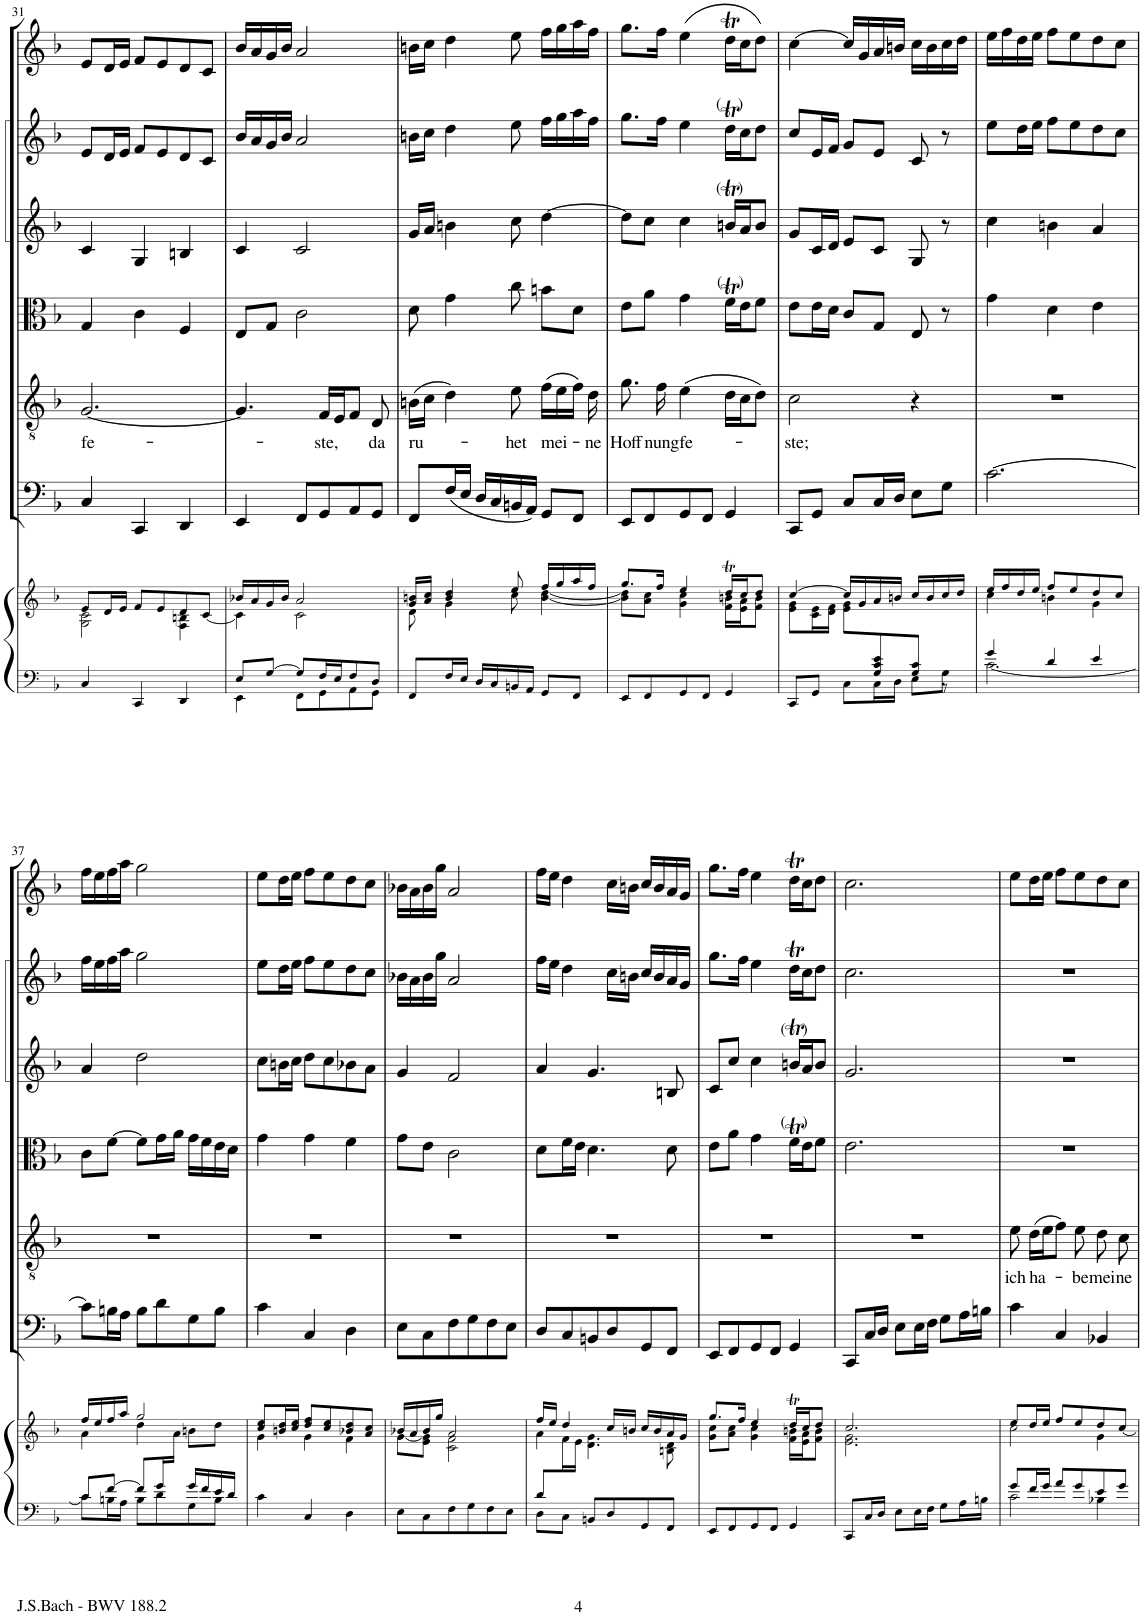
**kern	**kern	**kern	**kern	**text	**kern	**kern	**kern	**kern
*part7	*part7	*part6	*part5	*part5	*part4	*part3	*part2	*part1
*staff8	*staff7	*staff6	*staff5	*staff5	*staff4	*staff3	*staff2	*staff1
*I"Piano reduction	*	*I"Continuo	*I"Tenore	*	*I"Viola	*I"Violino II	*I"Violino I	*I"Oboe
*I'Pno	*	*	*	*	*I'Vla	*I'Vln	*I'Vln	*I'Ob
!!LO:PB:g=z
*clefF4	*clefG2	*clefF4	*clefGv2	*	*clefC3	*clefG2	*clefG2	*clefG2
*k[b-]	*k[b-]	*k[b-]	*k[b-]	*	*k[b-]	*k[b-]	*k[b-]	*k[b-]
*M3/4	*M3/4	*M3/4	*M3/4	*	*M3/4	*M3/4	*M3/4	*M3/4
=31	=31	=31	=31	=31	=31	=31	=31	=31
*	*^	*	*	*	*	*	*	*
!	!	!	!	!	!LO:LY:b	!	!	!	!
4C/	8e/L	2G\ 2c\	4C/	[2.G/	fe-	4G/	4c/	8e/L	8e/L
.	16d/L	.	.	.	.	.	.	16d/L	16d/L
.	16e/JJ	.	.	.	.	.	.	16e/JJ	16e/JJ
4CC/	8f/L	.	4CC/	.	.	4c\	4G/	8f/L	8f/L
.	8e/	.	.	.	.	.	.	8e/	8e/
4DD/	8d/	4F\ 4Bn\	4DD/	.	.	4F/	4Bn/	8d/	8d/
.	[<8c/J	.	.	.	.	.	.	8c/J	8c/J
=32	=32	=32	=32	=32	=32	=32	=32	=32	=32
*^	*	*	*	*	*	*	*	*	*
8E/L	4EE\	16b-X/LL	4c\]	4EE/	4.G/]	.	8E/L	4c/	16b-/LL	16b-/LL
.	.	16a/	.	.	.	.	.	.	16a/	16a/
[8G/J	.	16g/	.	.	.	.	8G/J	.	16g/	16g/
.	.	16b-/JJ	.	.	.	.	.	.	16b-/JJ	16b-/JJ
8G/L]	8FF\L	2a/	2c\	8FF/L	.	.	2c\	2c/	2a/	2a/
!	!	!	!	!	!	!LO:LY:b	!	!	!	!
16F/L	8GG\	.	.	8GG/	16F/LL	-ste,	.	.	.	.
16E/J	.	.	.	.	16E/J	.	.	.	.	.
8F/	8AA\	.	.	8AA/	8F/J	.	.	.	.	.
!	!	!	!	!	!	!LO:LY:b	!	!	!	!
8D/J	8GG\J	.	.	8GG/J	8D/	da	.	.	.	.
=33	=33	=33	=33	=33	=33	=33	=33	=33	=33	=33
!	!	!	!	!	!	!LO:LY:b	!	!	!	!
*v	*v	*	*	*	*	*	*	*	*	*
8FF/L	16g/ 16bn/LL	8d\	8FF/L	(16Bn\LL	ru-	8d\	16g/LL	16bn\LL	16bn\LL
.	16a/ 16cc/JJ	.	.	16c\JJ	.	.	16a/JJ	16cc\JJ	16cc\JJ
16F/L	4b/ 4dd/	4g\	(16F/L	4d\)	.	4g\	4bn\	4dd\	4dd\
16E/JJ	.	.	16E/JJ	.	.	.	.	.	.
16D/LL	.	.	16D/LL	.	.	.	.	.	.
16C/	.	.	16C/	.	.	.	.	.	.
!	!	!	!	!	!LO:LY:b	!	!	!	!
16BBn/	8ee/	8cc\	16BBn/	8e\	-het	8cc\	8cc\	8ee\	8ee\
16AA/JJ	.	.	16AA/JJ)	.	.	.	.	.	.
!	!	!	!	!	!LO:LY:b	!	!	!	!
8GG/L	16ff/LL	[4b\ [4dd\	8GG/L	(16f\LL	mei-	8bn\L	[4dd\	16ff\LL	16ff\LL
.	16gg/	.	.	16e\	.	.	.	16gg\	16gg\
8FF/J	16aa/	.	8FF/J	16f\JJ)	.	8d\J	.	16aa\	16aa\
!	!	!	!	!	!LO:LY:b	!	!	!	!
.	16ff/JJ	.	.	16d\	-ne	.	.	16ff\JJ	16ff\JJ
=34	=34	=34	=34	=34	=34	=34	=34	=34	=34
!	!	!	!	!	!LO:LY:b	!	!	!	!
8EE/L	8.gg/L	8b\] 8dd\]L	8EE/L	8.g\	Hoff-	8e\L	8dd\L]	8.gg\L	8.gg\L
8FF/	.	8a\ 8cc\J	8FF/	.	.	8a\J	8cc\J	.	.
!	!	!	!	!	!LO:LY:b	!	!	!	!
.	16ff/Jk	.	.	16f\	-nung	.	.	16ff\Jk	16ff\Jk
!	!	!	!	!	!LO:LY:b	!	!	!	!
8GG/	4ee/	4g\ 4cc\	8GG/	(4e\	fe-	4g\	4cc\	4ee\	(4ee\
8FF/J	.	.	8FF/J	.	.	.	.	.	.
!	!	!	!	!	!	!	!	!LO:TX:a:t=(    )	!
!	!	!	!	!	!	!	!LO:TX:a:t=(    )	!	!
!	!	!	!	!	!	!LO:TX:a:t=(    )	!	!	!
4GG/	16ddT/LL	16f\ 16bn\LL	4GG/	16d\LL	.	16fT\LL	16bnt/LL	16ddT\LL	16ddT\LL
.	16cc/J	16e\ 16a\J	.	16c\J	.	16e\J	16a/J	16cc\J	16cc\J
.	8dd/J	8f\ 8b\J	.	8d\J)	.	8f\J	8b/J	8dd\J	8dd\J)
=35	=35	=35	=35	=35	=35	=35	=35	=35	=35
*^	*	*	*	*	*	*	*	*	*
!	!	!	!	!	!	!LO:LY:b	!	!	!	!
4.ryy	8CC/L	[4cc/	8e\ 8g\L	8CC/L	2c\	-ste;	8e\L	8g/L	8cc/L	[4cc\
.	8GG/J	.	16c\ 16e\L	8GG/J	.	.	16e\L	16c/L	16e/L	.
.	.	.	16d\ 16f\JJ	.	.	.	16d\JJ	16d/JJ	16f/JJ	.
.	8C\L	16cc/LL]	8e\ 8g\L	8C/L	.	.	8c/L	8e/L	8g/L	16cc/LL]
.	.	16g/	.	.	.	.	.	.	.	16g/
8G/ 8c/ 8e/	16C\L	16a/	4ryy	16C/L	.	.	8G/J	8c/J	8e/J	16a/
.	16D\JJ	16bn/JJ	.	16D/JJ	.	.	.	.	.	16bn/JJ
8G/ 8c/J	8E\L	16cc/LL	.	8E\L	4r	.	8E/	8G/	8c/	16cc\LL
.	.	16b/	.	.	.	.	.	.	.	16b\
8ryy	8G\J	16cc/	8r	8G\J	.	.	8r	8r	8r	16cc\
.	.	16dd/JJ	.	.	.	.	.	.	.	16dd\JJ
=36	=36	=36	=36	=36	=36	=36	=36	=36	=36	=36
4g/	[2.c\	16ee/LL	4cc\	[2.c\	2.r	.	4g\	4cc\	8ee\L	16ee\LL
.	.	16ff/	.	.	.	.	.	.	.	16ff\
.	.	16dd/	.	.	.	.	.	.	16dd\L	16dd\
.	.	16ee/JJ	.	.	.	.	.	.	16ee\JJ	16ee\JJ
4d/	.	8ff/L	4bn\	.	.	.	4d\	4bn\	8ff\L	8ff\L
.	.	8ee/	.	.	.	.	.	.	8ee\	8ee\
4e/	.	8dd/	4g\	.	.	.	4e\	4a/	8dd\	8dd\
.	.	8cc/J	.	.	.	.	.	.	8cc\J	8cc\J
!!LO:LB:g=z
=37	=37	=37	=37	=37	=37	=37	=37	=37	=37	=37
*	*	*	*^	*	*	*	*	*	*	*
8c/L	8c\L]	16ff/LL	4a\	4..ryy	8c\L]	2.r	.	8c\L	4a/	16ff\LL	16ff\LL
.	.	16ee/	.	.	.	.	.	.	.	16ee\	16ee\
[8f/J	16Bn\L	16ff/	.	.	16Bn\L	.	.	[8f\J	.	16ff\	16ff\
.	16A\JJ	16aa/JJ	.	.	16A\JJ	.	.	.	.	16aa\JJ	16aa\JJ
8f/L]	8B\L	2gg/	4dd\	.	8B\L	.	.	8f\L]	2dd\	2gg\	2gg\
16g/L	8d\	.	.	.	8d\	.	.	16g\L	.	.	.
16ryy	.	.	.	16a\JJ	.	.	.	16a\JJ	.	.	.
16g/LL	8G\	.	8bn\L	4ryy	8G\	.	.	16g\LL	.	.	.
16f/	.	.	.	.	.	.	.	16f\	.	.	.
16e/	8B\J	.	8dd\J	.	8B\J	.	.	16e\	.	.	.
16d/JJ	.	.	.	.	.	.	.	16d\JJ	.	.	.
*v	*v	*	*	*	*	*	*	*	*	*	*
*	*	*v	*v	*	*	*	*	*	*	*
=38	=38	=38	=38	=38	=38	=38	=38	=38	=38
4c\	8cc/ 8ee/L	4g\	4c\	2.r	.	4g\	8cc\L	8ee\L	8ee\L
.	16bn/ 16dd/L	.	.	.	.	.	16bn\L	16dd\L	16dd\L
.	16cc/ 16ee/JJ	.	.	.	.	.	16cc\JJ	16ee\JJ	16ee\JJ
4C/	8dd/ 8ff/L	4g\	4C/	.	.	4g\	8dd\L	8ff\L	8ff\L
.	8cc/ 8ee/	.	.	.	.	.	8cc\	8ee\	8ee\
4D\	8b-X/ 8dd/	4f\	4D\	.	.	4f\	8b-X\	8dd\	8dd\
.	8a/ 8cc/J	.	.	.	.	.	8a\J	8cc\J	8cc\J
=39	=39	=39	=39	=39	=39	=39	=39	=39	=39
8E\L	16b-X/LL	[8g\L	8E\L	2.r	.	8g\L	4g/	16b-X\LL	16b-X\LL
.	16a/	.	.	.	.	.	.	16a\	16a\
8C\	16b-/	8e\ 8g\]J	8C\	.	.	8e\J	.	16b-\	16b-\
.	16gg/JJ	.	.	.	.	.	.	16gg\JJ	16gg\JJ
8F\	2a/	2c\ 2f\	8F\	.	.	2c\	2f/	2a/	2a/
8G\	.	.	8G\	.	.	.	.	.	.
8F\	.	.	8F\	.	.	.	.	.	.
8E\J	.	.	8E\J	.	.	.	.	.	.
=40	=40	=40	=40	=40	=40	=40	=40	=40	=40
*^	*	*^	*	*	*	*	*	*	*
8d/L	8D\L	16ff/LL	4a\	8ryy	8D/L	2.r	.	8d\L	4a/	16ff\LL	16ff\LL
.	.	16ee/JJ	.	.	.	.	.	.	.	16ee\JJ	16ee\JJ
2ryy	8C\J	4dd/	.	16f\L	8C/	.	.	16f\L	.	4dd\	4dd\
.	.	.	.	16e\JJ	.	.	.	16e\JJ	.	.	.
.	8BBn/L	.	4.d\ 4.g\	2ryy	8BBn/	.	.	4.d\	4.g/	.	.
.	8D/	16cc/LL	.	.	8D/	.	.	.	.	16cc\LL	16cc\LL
.	.	16bn/JJ	.	.	.	.	.	.	.	16bn\JJ	16bn\JJ
.	8GG/	16cc/LL	.	.	8GG/	.	.	.	.	16cc/LL	16cc/LL
.	.	16b/	.	.	.	.	.	.	.	16b/	16b/
8ryy	8FF/J	16a/	8Bn\ 8d\	.	8FF/J	.	.	8d\	8Bn/	16a/	16a/
.	.	16g/JJ	.	.	.	.	.	.	.	16g/JJ	16g/JJ
*v	*v	*	*	*	*	*	*	*	*	*	*
*	*	*v	*v	*	*	*	*	*	*	*
=41	=41	=41	=41	=41	=41	=41	=41	=41	=41
8EE/L	8.gg/L	8g\ 8cc\L	8EE/L	2.r	.	8e\L	8c/L	8.gg\L	8.gg\L
8FF/	.	8a\ 8cc\J	8FF/	.	.	8a\J	8cc/J	.	.
.	16ff/Jk	.	.	.	.	.	.	16ff\Jk	16ff\Jk
8GG/	4ee/	4g\ 4cc\	8GG/	.	.	4g\	4cc\	4ee\	4ee\
8FF/J	.	.	8FF/J	.	.	.	.	.	.
!	!	!	!	!	!	!	!LO:TX:a:t=(    )	!	!
!	!	!	!	!	!	!LO:TX:a:t=(    )	!	!	!
4GG/	16ddT/LL	16f\ 16bn\LL	4GG/	.	.	16fT\LL	16bnt/LL	16ddT\LL	16ddT\LL
.	16cc/J	16e\ 16a\J	.	.	.	16e\J	16a/J	16cc\J	16cc\J
.	8dd/J	8f\ 8b\J	.	.	.	8f\J	8b/J	8dd\J	8dd\J
=42	=42	=42	=42	=42	=42	=42	=42	=42	=42
8CC/L	2.cc/	2.e\ 2.g\	8CC/L	2.r	.	2.e\	2.g/	2.cc\	2.cc\
16C/L	.	.	16C/L	.	.	.	.	.	.
16D/JJ	.	.	16D/JJ	.	.	.	.	.	.
8E\L	.	.	8E\L	.	.	.	.	.	.
16E\L	.	.	16E\L	.	.	.	.	.	.
16F\JJ	.	.	16F\JJ	.	.	.	.	.	.
8G\L	.	.	8G\L	.	.	.	.	.	.
16A\L	.	.	16A\L	.	.	.	.	.	.
16Bn\JJ	.	.	16Bn\JJ	.	.	.	.	.	.
=43	=43	=43	=43	=43	=43	=43	=43	=43	=43
*^	*	*	*	*	*	*	*	*	*
!	!	!	!	!	!	!LO:LY:b	!	!	!	!
8g/L	2c\	8ee/L	2cc\	4c\	8e\	ich	2.r	2.r	2.r	8ee\L
!	!	!	!	!	!	!LO:LY:b	!	!	!	!
16f/L	.	16dd/L	.	.	(16d\LL	ha-	.	.	.	16dd\L
16g/JJ	.	16ee/JJ	.	.	16e\J	.	.	.	.	16ee\JJ
8a/L	.	8ff/L	.	4C/	8f\J)	.	.	.	.	8ff\L
!	!	!	!	!	!	!LO:LY:b	!	!	!	!
8g/	.	8ee/	.	.	8e\	-be	.	.	.	8ee\
!	!	!	!	!	!	!LO:LY:b	!	!	!	!
8e/	4B-X\	8dd/	4g\	4BB-X/	8d\	mei-	.	.	.	8dd\
!	!	!	!	!	!	!LO:LY:b	!	!	!	!
8g/J	.	[<8cc/J	.	.	8c\	-ne	.	.	.	8cc\J
*v	*v	*	*	*	*	*	*	*	*	*
*	*v	*v	*	*	*	*	*	*	*
=	=	=	=	=	=	=	=	=
*-	*-	*-	*-	*-	*-	*-	*-	*-
